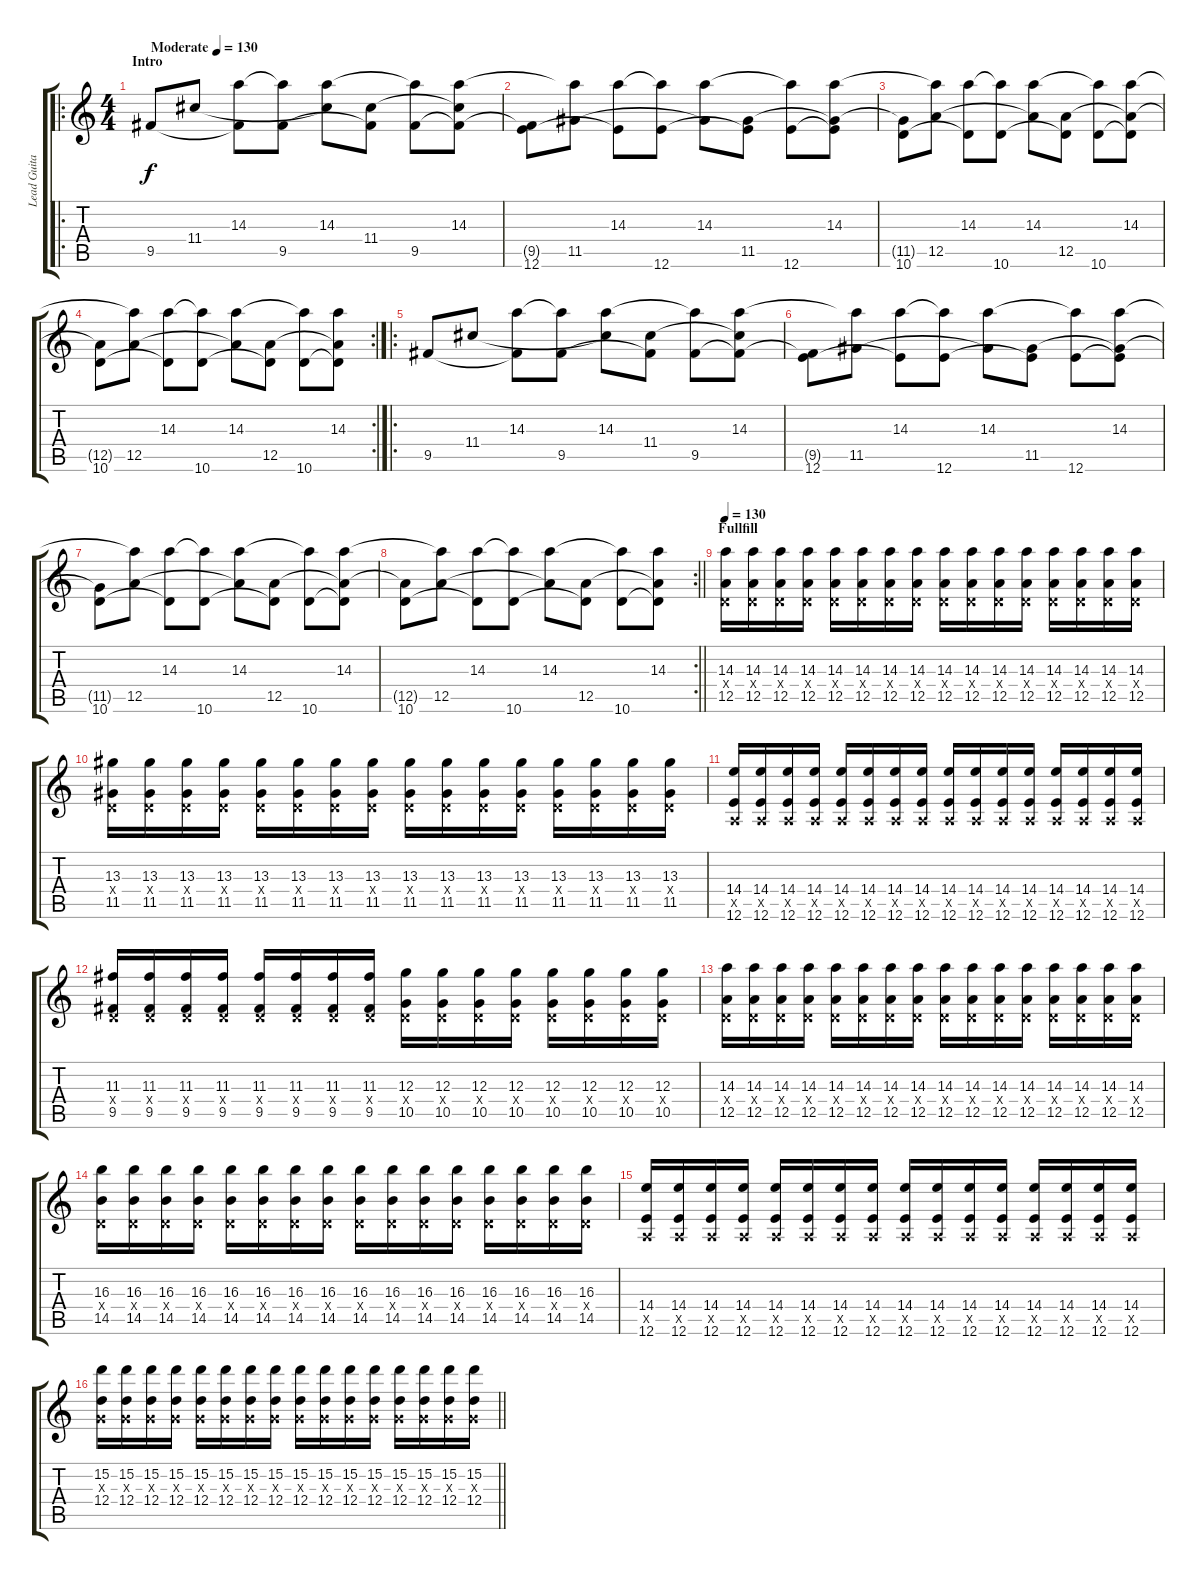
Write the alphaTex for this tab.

\track ("Lead Guitar" "Lead Guita") {instrument acousticguitarsteel}
\staff {score tabs}
\tuning (E4 B3 G3 D3 A2 E2) {hide}
\ro
\ts (4 4)
\section ("" "Intro")
\tempo (130 "Moderate")
\clef g2
\ks c
9.5.8{dy f volume 6 instrument acousticguitarsteel} 11.4.8 (14.3 9.5{t}).8 (14.3{t} 9.5).8 (14.3 11.4{t}).8 (11.4 9.5{t}).8 (14.3{t} 9.5).8 (14.3 11.4{t} 9.5{t}).8 |
(9.5{t} 12.6).8 (14.3{t} 11.5).8 (14.3 12.6{t}).8 (14.3{t} 12.6).8 (14.3 11.5{t}).8 (11.5 12.6{t}).8 (14.3{t} 12.6).8 (14.3 11.5{t} 12.6{t}).8 |
(11.5{t} 10.6).8 (14.3{t} 12.5).8 (14.3 10.6{t}).8 (14.3{t} 10.6).8 (14.3 12.5{t}).8 (12.5 10.6{t}).8 (14.3{t} 10.6).8 (14.3 12.5{t} 10.6{t}).8 |
\rc 2
(12.5{t} 10.6).8 (14.3{t} 12.5).8 (14.3 10.6{t}).8 (14.3{t} 10.6).8 (14.3 12.5{t}).8 (12.5 10.6{t}).8 (14.3{t} 10.6).8 (14.3 12.5{t} 10.6{t}).8 |
\ro
9.5.8 11.4.8 (14.3 9.5{t}).8 (14.3{t} 9.5).8 (14.3 11.4{t}).8 (11.4 9.5{t}).8 (14.3{t} 9.5).8 (14.3 11.4{t} 9.5{t}).8 |
(9.5{t} 12.6).8 (14.3{t} 11.5).8 (14.3 12.6{t}).8 (14.3{t} 12.6).8 (14.3 11.5{t}).8 (11.5 12.6{t}).8 (14.3{t} 12.6).8 (14.3 11.5{t} 12.6{t}).8 |
(11.5{t} 10.6).8 (14.3{t} 12.5).8 (14.3 10.6{t}).8 (14.3{t} 10.6).8 (14.3 12.5{t}).8 (12.5 10.6{t}).8 (14.3{t} 10.6).8 (14.3 12.5{t} 10.6{t}).8 |
\rc 2
\barLineRight lightlight
(12.5{t} 10.6).8 (14.3{t} 12.5).8 (14.3 10.6{t}).8 (14.3{t} 10.6).8 (14.3 12.5{t}).8 (12.5 10.6{t}).8 (14.3{t} 10.6).8 (14.3 12.5{t} 10.6{t}).8 |
\section ("" "Fullfill")
\tempo 130
(14.3 0.4{x} 12.5).16{volume 13 instrument distortionguitar} (14.3 0.4{x} 12.5).16 (14.3 0.4{x} 12.5).16 (14.3 0.4{x} 12.5).16 (14.3 0.4{x} 12.5).16 (14.3 0.4{x} 12.5).16 (14.3 0.4{x} 12.5).16 (14.3 0.4{x} 12.5).16 (14.3 0.4{x} 12.5).16 (14.3 0.4{x} 12.5).16 (14.3 0.4{x} 12.5).16 (14.3 0.4{x} 12.5).16 (14.3 0.4{x} 12.5).16 (14.3 0.4{x} 12.5).16 (14.3 0.4{x} 12.5).16 (14.3 0.4{x} 12.5).16 |
(13.3 0.4{x} 11.5).16 (13.3 0.4{x} 11.5).16 (13.3 0.4{x} 11.5).16 (13.3 0.4{x} 11.5).16 (13.3 0.4{x} 11.5).16 (13.3 0.4{x} 11.5).16 (13.3 0.4{x} 11.5).16 (13.3 0.4{x} 11.5).16 (13.3 0.4{x} 11.5).16 (13.3 0.4{x} 11.5).16 (13.3 0.4{x} 11.5).16 (13.3 0.4{x} 11.5).16 (13.3 0.4{x} 11.5).16 (13.3 0.4{x} 11.5).16 (13.3 0.4{x} 11.5).16 (13.3 0.4{x} 11.5).16 |
(14.4 0.5{x} 12.6).16 (14.4 0.5{x} 12.6).16 (14.4 0.5{x} 12.6).16 (14.4 0.5{x} 12.6).16 (14.4 0.5{x} 12.6).16 (14.4 0.5{x} 12.6).16 (14.4 0.5{x} 12.6).16 (14.4 0.5{x} 12.6).16 (14.4 0.5{x} 12.6).16 (14.4 0.5{x} 12.6).16 (14.4 0.5{x} 12.6).16 (14.4 0.5{x} 12.6).16 (14.4 0.5{x} 12.6).16 (14.4 0.5{x} 12.6).16 (14.4 0.5{x} 12.6).16 (14.4 0.5{x} 12.6).16 |
(11.3 0.4{x} 9.5).16 (11.3 0.4{x} 9.5).16 (11.3 0.4{x} 9.5).16 (11.3 0.4{x} 9.5).16 (11.3 0.4{x} 9.5).16 (11.3 0.4{x} 9.5).16 (11.3 0.4{x} 9.5).16 (11.3 0.4{x} 9.5).16 (12.3 0.4{x} 10.5).16 (12.3 0.4{x} 10.5).16 (12.3 0.4{x} 10.5).16 (12.3 0.4{x} 10.5).16 (12.3 0.4{x} 10.5).16 (12.3 0.4{x} 10.5).16 (12.3 0.4{x} 10.5).16 (12.3 0.4{x} 10.5).16 |
(14.3 0.4{x} 12.5).16 (14.3 0.4{x} 12.5).16 (14.3 0.4{x} 12.5).16 (14.3 0.4{x} 12.5).16 (14.3 0.4{x} 12.5).16 (14.3 0.4{x} 12.5).16 (14.3 0.4{x} 12.5).16 (14.3 0.4{x} 12.5).16 (14.3 0.4{x} 12.5).16 (14.3 0.4{x} 12.5).16 (14.3 0.4{x} 12.5).16 (14.3 0.4{x} 12.5).16 (14.3 0.4{x} 12.5).16 (14.3 0.4{x} 12.5).16 (14.3 0.4{x} 12.5).16 (14.3 0.4{x} 12.5).16 |
(16.3 0.4{x} 14.5).16 (16.3 0.4{x} 14.5).16 (16.3 0.4{x} 14.5).16 (16.3 0.4{x} 14.5).16 (16.3 0.4{x} 14.5).16 (16.3 0.4{x} 14.5).16 (16.3 0.4{x} 14.5).16 (16.3 0.4{x} 14.5).16 (16.3 0.4{x} 14.5).16 (16.3 0.4{x} 14.5).16 (16.3 0.4{x} 14.5).16 (16.3 0.4{x} 14.5).16 (16.3 0.4{x} 14.5).16 (16.3 0.4{x} 14.5).16 (16.3 0.4{x} 14.5).16 (16.3 0.4{x} 14.5).16 |
(14.4 0.5{x} 12.6).16 (14.4 0.5{x} 12.6).16 (14.4 0.5{x} 12.6).16 (14.4 0.5{x} 12.6).16 (14.4 0.5{x} 12.6).16 (14.4 0.5{x} 12.6).16 (14.4 0.5{x} 12.6).16 (14.4 0.5{x} 12.6).16 (14.4 0.5{x} 12.6).16 (14.4 0.5{x} 12.6).16 (14.4 0.5{x} 12.6).16 (14.4 0.5{x} 12.6).16 (14.4 0.5{x} 12.6).16 (14.4 0.5{x} 12.6).16 (14.4 0.5{x} 12.6).16 (14.4 0.5{x} 12.6).16 |
\barLineRight lightlight
(15.2 0.3{x} 12.4).16 (15.2 0.3{x} 12.4).16 (15.2 0.3{x} 12.4).16 (15.2 0.3{x} 12.4).16 (15.2 0.3{x} 12.4).16 (15.2 0.3{x} 12.4).16 (15.2 0.3{x} 12.4).16 (15.2 0.3{x} 12.4).16 (15.2 0.3{x} 12.4).16 (15.2 0.3{x} 12.4).16 (15.2 0.3{x} 12.4).16 (15.2 0.3{x} 12.4).16 (15.2 0.3{x} 12.4).16 (15.2 0.3{x} 12.4).16 (15.2 0.3{x} 12.4).16 (15.2 0.3{x} 12.4).16
